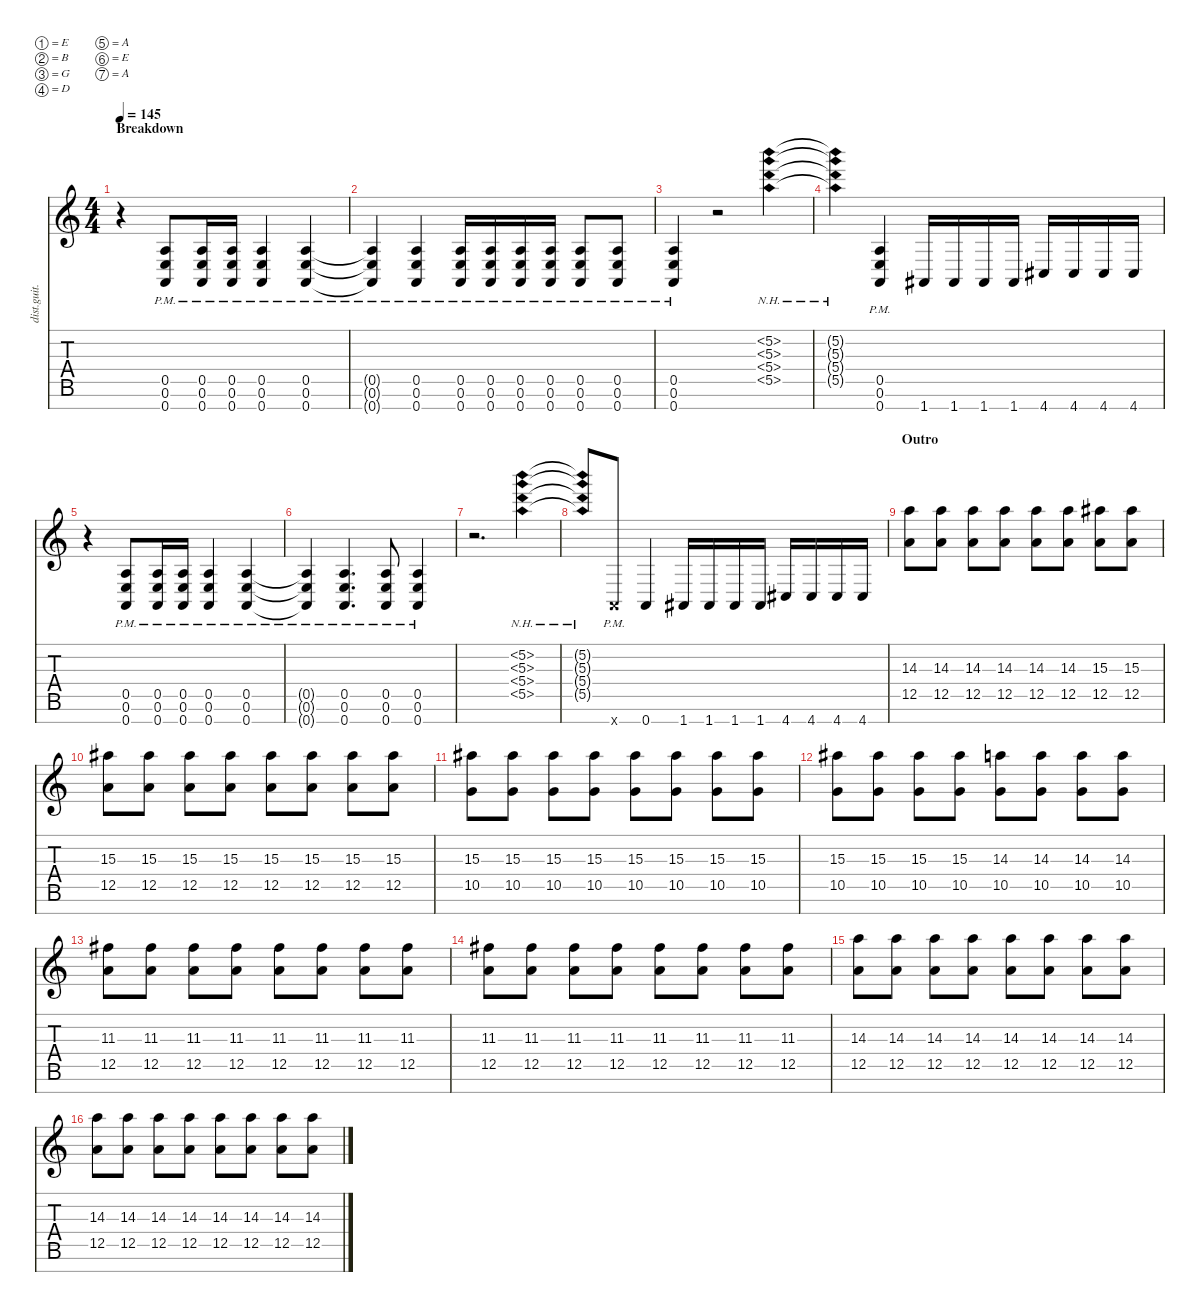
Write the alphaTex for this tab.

\defaultSystemsLayout 4
\hideDynamics
\bracketExtendMode nobrackets
\track ("Distortion Guitar - Zoli" "dist.guit.") {instrument distortionguitar}
\staff {score tabs}
\tuning (E4 B3 G3 D3 A2 E2 A1)
\ts (4 4)
\section ("" "Breakdown")
\tempo 145
\clef g2
\ks c
r.4{dy mf beam Down} (0.7{pm} 0.6{pm} 0.5{pm}).8{dy ff beam Up} (0.7{pm} 0.5{pm} 0.6{pm}).16{beam Up} (0.7{pm} 0.5{pm} 0.6{pm}).16{beam Up} (0.7{pm} 0.5{pm} 0.6{pm}).4{beam Up} (0.7{pm} 0.5{pm} 0.6{pm}).4{beam Up} |
(0.7{pm t} 0.5{pm t} 0.6{pm t}).4{beam Up} (0.7{pm} 0.6{pm} 0.5{pm}).4{beam Up} (0.7{pm} 0.6{pm} 0.5{pm}).16{beam Up} (0.7{pm} 0.5{pm} 0.6{pm}).16{beam Up} (0.7{pm} 0.5{pm} 0.6{pm}).16{beam Up} (0.7{pm} 0.5{pm} 0.6{pm}).16{beam Up} (0.7{pm} 0.5{pm} 0.6{pm}).8{beam Up} (0.7{pm} 0.5{pm} 0.6{pm}).8{beam Up} |
(0.7{pm} 0.6{pm} 0.5{pm}).4{beam Up} r.2{beam Down} (5.5{nh} 5.4{nh} 5.3{nh} 5.2{nh}).4{beam Down} |
(5.5{nh t} 5.4{nh t} 5.2{nh t} 5.3{nh t}).4{beam Down} (0.7{pm} 0.6{pm} 0.5{pm}).4{beam Up} 1.7{acc #}.16{beam Up} 1.7{acc #}.16{beam Up} 1.7{acc #}.16{beam Up} 1.7{acc #}.16{beam Up} 4.7{acc #}.16{beam Up} 4.7{acc #}.16{beam Up} 4.7{acc #}.16{beam Up} 4.7{acc #}.16{beam Up} |
r.4{beam Down} (0.7{pm} 0.6{pm} 0.5{pm}).8{beam Up} (0.7{pm} 0.5{pm} 0.6{pm}).16{beam Up} (0.7{pm} 0.5{pm} 0.6{pm}).16{beam Up} (0.7{pm} 0.5{pm} 0.6{pm}).4{beam Up} (0.7{pm} 0.5{pm} 0.6{pm}).4{beam Up} |
(0.7{pm t} 0.6{pm t} 0.5{pm t}).4{dy mf beam Up} (0.7{pm} 0.6{pm} 0.5{pm}).4{d beam Up} (0.7{pm} 0.6{pm} 0.5{pm}).8{beam Up} (0.7{pm} 0.6{pm} 0.5{pm}).4{beam Up} |
r.2{d beam Down} (5.5{nh} 5.4{nh} 5.3{nh} 5.2{nh}).4{dy ff beam Down} |
(5.2{nh t} 5.3{nh t} 5.4{nh t} 5.5{nh t}).8{dy mf beam Up} 0.7{pm x}.8{beam Up} 0.7.4{beam Up} 1.7{acc #}.16{dy ff beam Up} 1.7{acc #}.16{beam Up} 1.7{acc #}.16{beam Up} 1.7{acc #}.16{beam Up} 4.7{acc #}.16{beam Up} 4.7{acc #}.16{beam Up} 4.7{acc #}.16{beam Up} 4.7{acc #}.16{beam Up} |
\section ("" "Outro")
(12.5 14.3).8{beam Down} (12.5 14.3).8{beam Down} (12.5 14.3).8{beam Down} (12.5 14.3).8{beam Down} (12.5 14.3).8{beam Down} (12.5 14.3).8{beam Down} (12.5 15.3{acc #}).8{beam Down} (12.5 15.3{acc #}).8{beam Down} |
(12.5 15.3{acc #}).8{beam Down} (12.5 15.3{acc #}).8{beam Down} (12.5 15.3{acc #}).8{beam Down} (12.5 15.3{acc #}).8{beam Down} (12.5 15.3{acc #}).8{beam Down} (12.5 15.3{acc #}).8{beam Down} (12.5 15.3{acc #}).8{beam Down} (12.5 15.3{acc #}).8{beam Down} |
(10.5 15.3{acc #}).8{beam Down} (10.5 15.3{acc #}).8{beam Down} (10.5 15.3{acc #}).8{beam Down} (10.5 15.3{acc #}).8{beam Down} (10.5 15.3{acc #}).8{beam Down} (10.5 15.3{acc #}).8{beam Down} (10.5 15.3{acc #}).8{beam Down} (10.5 15.3{acc #}).8{beam Down} |
(10.5 15.3{acc #}).8{beam Down} (10.5 15.3{acc #}).8{beam Down} (10.5 15.3{acc #}).8{beam Down} (10.5 15.3{acc #}).8{beam Down} (10.5 14.3).8{beam Down} (10.5 14.3).8{beam Down} (10.5 14.3).8{beam Down} (10.5 14.3).8{beam Down} |
(12.5 11.3{acc #}).8{beam Down} (12.5 11.3{acc #}).8{beam Down} (12.5 11.3{acc #}).8{beam Down} (12.5 11.3{acc #}).8{beam Down} (12.5 11.3{acc #}).8{beam Down} (12.5 11.3{acc #}).8{beam Down} (12.5 11.3{acc #}).8{beam Down} (12.5 11.3{acc #}).8{beam Down} |
(12.5 11.3{acc #}).8{beam Down} (12.5 11.3{acc #}).8{beam Down} (12.5 11.3{acc #}).8{beam Down} (12.5 11.3{acc #}).8{beam Down} (12.5 11.3{acc #}).8{beam Down} (12.5 11.3{acc #}).8{beam Down} (12.5 11.3{acc #}).8{beam Down} (12.5 11.3{acc #}).8{beam Down} |
(12.5 14.3).8{beam Down} (12.5 14.3).8{beam Down} (12.5 14.3).8{beam Down} (12.5 14.3).8{beam Down} (12.5 14.3).8{beam Down} (12.5 14.3).8{beam Down} (12.5 14.3).8{beam Down} (12.5 14.3).8{beam Down} |
(12.5 14.3).8{beam Down} (12.5 14.3).8{beam Down} (12.5 14.3).8{beam Down} (12.5 14.3).8{beam Down} (12.5 14.3).8{beam Down} (12.5 14.3).8{beam Down} (12.5 14.3).8{beam Down} (12.5 14.3).8{beam Down}
